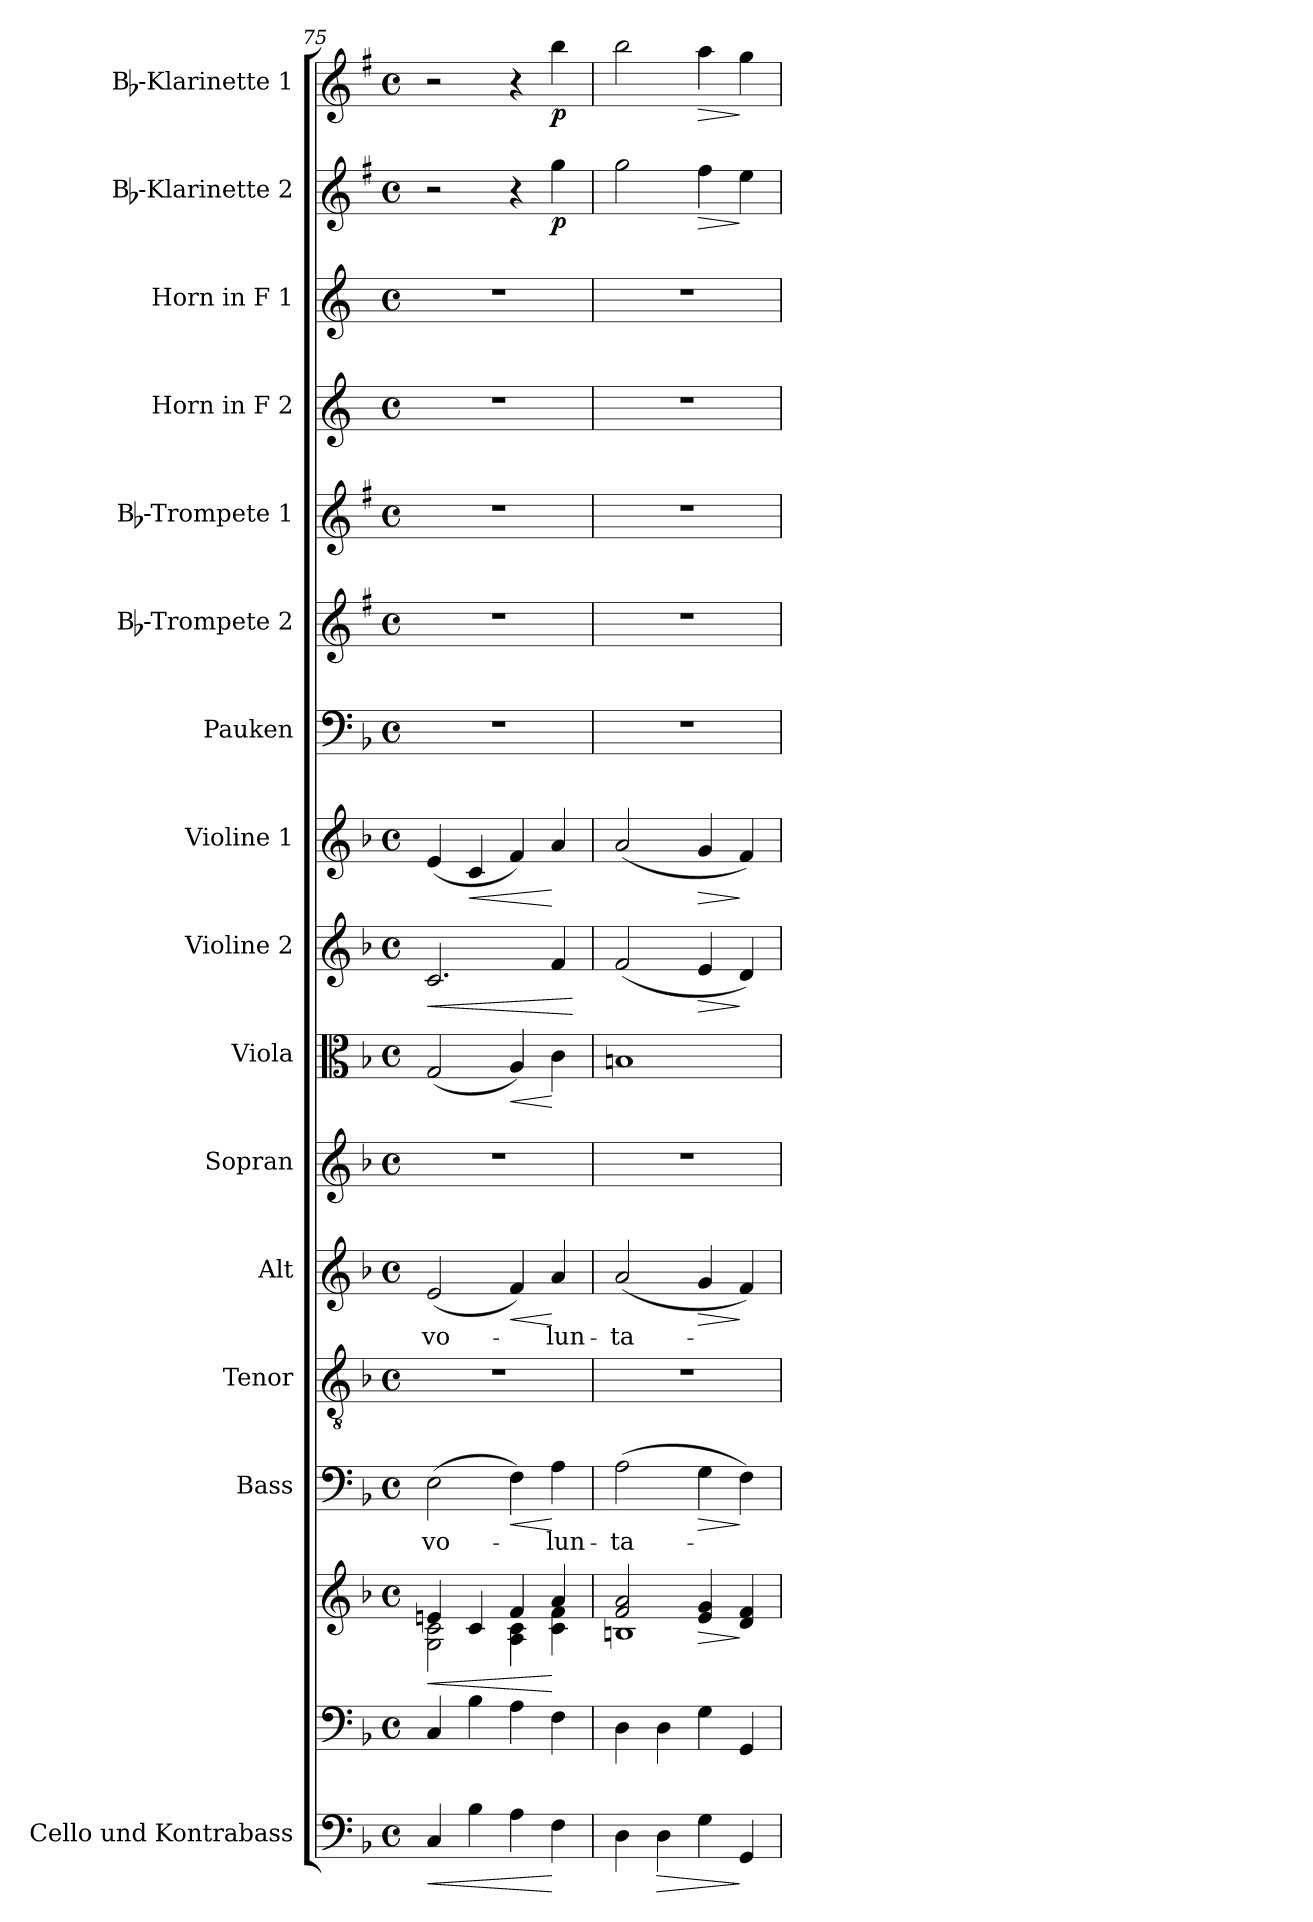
**kern	**dynam	**kern	**kern	**dynam	**kern	**text	**dynam	**kern	**kern	**text	**dynam	**kern	**kern	**dynam	**kern	**dynam	**kern	**dynam	**kern	**kern	**kern	**kern	**kern	**kern	**dynam	**kern	**dynam
*part16	*part16	*part15	*part15	*part15	*part14	*part14	*part14	*part13	*part12	*part12	*part12	*part11	*part10	*part10	*part9	*part9	*part8	*part8	*part7	*part6	*part5	*part4	*part3	*part2	*part2	*part1	*part1
*staff17	*staff17	*staff16	*staff15	*staff15/16	*staff14	*staff14	*staff14	*staff13	*staff12	*staff12	*staff12	*staff11	*staff10	*staff10	*staff9	*staff9	*staff8	*staff8	*staff7	*staff6	*staff5	*staff4	*staff3	*staff2	*staff2	*staff1	*staff1
*I"Cello und Kontrabass	*	*	*	*	*I"Bass	*	*	*I"Tenor	*I"Alt	*	*	*I"Sopran	*I"Viola	*	*I"Violine 2	*	*I"Violine 1	*	*I"Pauken	*I"Bb-Trompete 2	*I"Bb-Trompete 1	*I"Horn in F 2	*I"Horn in F 1	*I"Bb-Klarinette 2	*	*I"Bb-Klarinette 1	*
*I'Kb.	*	*	*	*	*I'B.	*	*	*I'T.	*I'A.	*	*	*I'S.	*I'Vla.	*	*I'Vl. 2	*	*I'Vl. 1	*	*I'Pk.	*I'Bb Trp. 2	*I'Bb Trp. 1	*	*	*I'Bb Kl. 2	*	*I'Bb Kl. 1	*
*clefF4	*	*clefF4	*clefG2	*	*clefF4	*	*	*clefGv2	*clefG2	*	*	*clefG2	*clefC3	*	*clefG2	*	*clefG2	*	*clefF4	*clefG2	*clefG2	*clefG2	*clefG2	*clefG2	*	*clefG2	*
*ITrd7c12	*	*	*	*	*	*	*	*	*	*	*	*	*	*	*	*	*	*	*	*ITrd1c2	*ITrd1c2	*ITrd4c7	*ITrd4c7	*ITrd1c2	*	*ITrd1c2	*
*k[b-]	*	*k[b-]	*k[b-]	*	*k[b-]	*	*	*k[b-]	*k[b-]	*	*	*k[b-]	*k[b-]	*	*k[b-]	*	*k[b-]	*	*k[b-]	*k[b-]	*k[b-]	*k[b-]	*k[b-]	*k[b-]	*	*k[b-]	*
*F:	*	*F:	*F:	*	*F:	*	*	*F:	*F:	*	*	*F:	*F:	*	*F:	*	*F:	*	*F:	*F:	*F:	*F:	*F:	*F:	*	*F:	*
*M4/4	*	*M4/4	*M4/4	*	*M4/4	*	*	*M4/4	*M4/4	*	*	*M4/4	*M4/4	*	*M4/4	*	*M4/4	*	*M4/4	*M4/4	*M4/4	*M4/4	*M4/4	*M4/4	*	*M4/4	*
*met(c)	*	*met(c)	*met(c)	*	*met(c)	*	*	*met(c)	*met(c)	*	*	*met(c)	*met(c)	*	*met(c)	*	*met(c)	*	*met(c)	*met(c)	*met(c)	*met(c)	*met(c)	*met(c)	*	*met(c)	*
=75	=75	=75	=75	=75	=75	=75	=75	=75	=75	=75	=75	=75	=75	=75	=75	=75	=75	=75	=75	=75	=75	=75	=75	=75	=75	=75	=75
!	!LO:HP:b	!	!	!LO:HP:b	!	!LO:LY:b	!	!	!	!LO:LY:b	!	!	!	!	!	!LO:HP:b	!	!	!	!	!	!	!	!	!	!	!
*	*	*	*^	*	*	*	*	*	*	*	*	*	*	*	*	*	*	*	*	*	*	*	*	*	*	*	*
4CC/	<	4C/	4en/	2G\ 2c\	<	(>2E\	vo-	.	1r	(<2e/	vo-	.	1r	(<2G/	.	2.c/	<	(<4e/	.	1r	1r	1r	1r	1r	2r	.	2r	.
!	!	!	!	!	!	!	!	!	!	!	!	!	!	!	!	!	!	!	!LO:HP:b	!	!	!	!	!	!	!	!	!
4BB-\	.	4B-\	4c/	.	.	.	.	.	.	.	.	.	.	.	.	.	.	4c/	<	.	.	.	.	.	.	.	.	.
!	!	!	!	!	!	!	!	!LO:HP:b	!	!	!	!LO:HP:b	!	!	!LO:HP:b	!	!	!	!	!	!	!	!	!	!	!	!	!
4AA\	.	4A\	4f/	4A\ 4c\	.	4F\)	.	<	.	4f/)	.	<	.	4A/)	<	.	.	4f/)	.	.	.	.	.	.	4r	.	4r	.
!	!	!	!	!	!	!	!LO:LY:b	!	!	!	!LO:LY:b	!	!	!	!	!	!	!	!	!	!	!	!	!	!	!LO:DY:b	!	!LO:DY:b
4FF\	[	4F\	4a/	4c\ 4f\	[	4A\	-lun-	[	.	4a/	-lun-	[	.	4c\	[	4f/	.	4a/	[	.	.	.	.	.	4ff\	p	4aa\	p
*	*	*	*v	*v	*	*	*	*	*	*	*	*	*	*	*	*	*	*	*	*	*	*	*	*	*	*	*	*
.	.	.	.	.	.	.	.	.	.	.	.	.	.	.	.	[	.	.	.	.	.	.	.	.	.	.	.
=76	=76	=76	=76	=76	=76	=76	=76	=76	=76	=76	=76	=76	=76	=76	=76	=76	=76	=76	=76	=76	=76	=76	=76	=76	=76	=76	=76
*	*	*	*^	*	*	*	*	*	*	*	*	*	*	*	*	*	*	*	*	*	*	*	*	*	*	*	*
!	!	!	!	!	!	!	!LO:LY:b	!	!	!	!LO:LY:b	!	!	!	!	!	!	!	!	!	!	!	!	!	!	!	!	!
4DD\	.	4D\	2f/ 2a/	1Bn	.	(>2A\	-ta-	.	1r	(<2a/	-ta-	.	1r	1Bn	.	(<2f/	.	(<2a/	.	1r	1r	1r	1r	1r	2ff\	.	2aa\	.
!	!LO:HP:b	!	!	!	!	!	!	!	!	!	!	!	!	!	!	!	!	!	!	!	!	!	!	!	!	!	!	!
4DD\	>	4D\	.	.	.	.	.	.	.	.	.	.	.	.	.	.	.	.	.	.	.	.	.	.	.	.	.	.
!	!	!	!	!	!LO:HP:b	!	!	!LO:HP:b	!	!	!	!LO:HP:b	!	!	!	!	!LO:HP:b	!	!LO:HP:b	!	!	!	!	!	!	!LO:HP:b	!	!LO:HP:b
4GG\	.	4G\	4e/ 4g/	.	>	4G\	.	>	.	4g/	.	>	.	.	.	4e/	>	4g/	>	.	.	.	.	.	4ee\	>	4gg\	>
4GGG/	]	4GG/	4d/ 4f/	.	]	4F\)	.	]	.	4f/)	.	]	.	.	.	4d/)	]	4f/)	]	.	.	.	.	.	4dd\	]	4ff\	]
*	*	*	*v	*v	*	*	*	*	*	*	*	*	*	*	*	*	*	*	*	*	*	*	*	*	*	*	*	*
=	=	=	=	=	=	=	=	=	=	=	=	=	=	=	=	=	=	=	=	=	=	=	=	=	=	=	=
*-	*-	*-	*-	*-	*-	*-	*-	*-	*-	*-	*-	*-	*-	*-	*-	*-	*-	*-	*-	*-	*-	*-	*-	*-	*-	*-	*-
